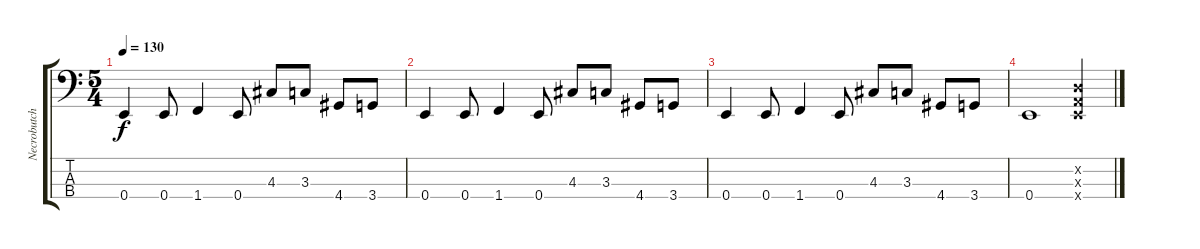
\track ("Necrobutcher" "Necrobutch") {instrument electricbasspick}
\staff {score tabs}
\tuning (G2 D2 A1 E1) {hide}
\ts (5 4)
\tempo 130
\clef f4
\ks c
0.4.4{dy f} 0.4.8 1.4.4 0.4.8 4.3.8 3.3.8 4.4.8 3.4.8 |
0.4.4 0.4.8 1.4.4 0.4.8 4.3.8 3.3.8 4.4.8 3.4.8 |
0.4.4 0.4.8 1.4.4 0.4.8 4.3.8 3.3.8 4.4.8 3.4.8 |
0.4.1 (0.2{x} 0.3{x} 0.4{x}).4
